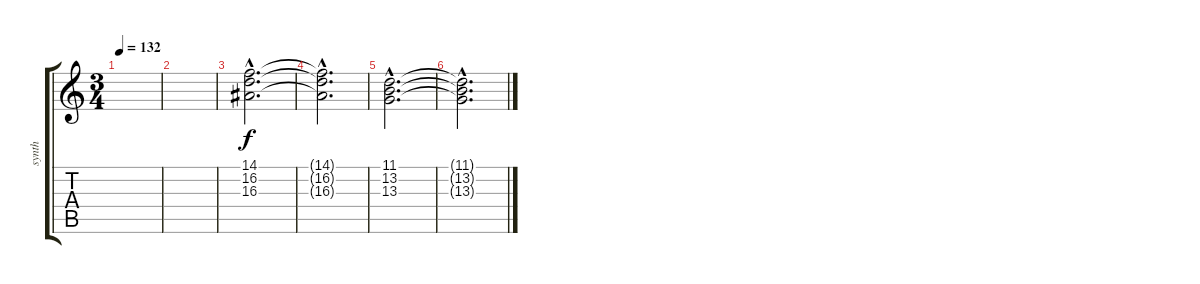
\track ("synth" "synth") {instrument stringensemble1}
\staff {score tabs}
\tuning (Eb4 Bb3 Gb3 Db3 Ab2 Eb2) {hide}
\ts (3 4)
\tempo 132
\clef g2
\ks c
|
|
(14.1{hac} 16.2{hac} 16.3{hac}).2{d} |
(14.1{hac t} 16.2{hac t} 16.3{hac t}).2{d} |
(11.1{hac} 13.2{hac} 13.3{hac}).2{d} |
(11.1{hac t} 13.2{hac t} 13.3{hac t}).2{d}
